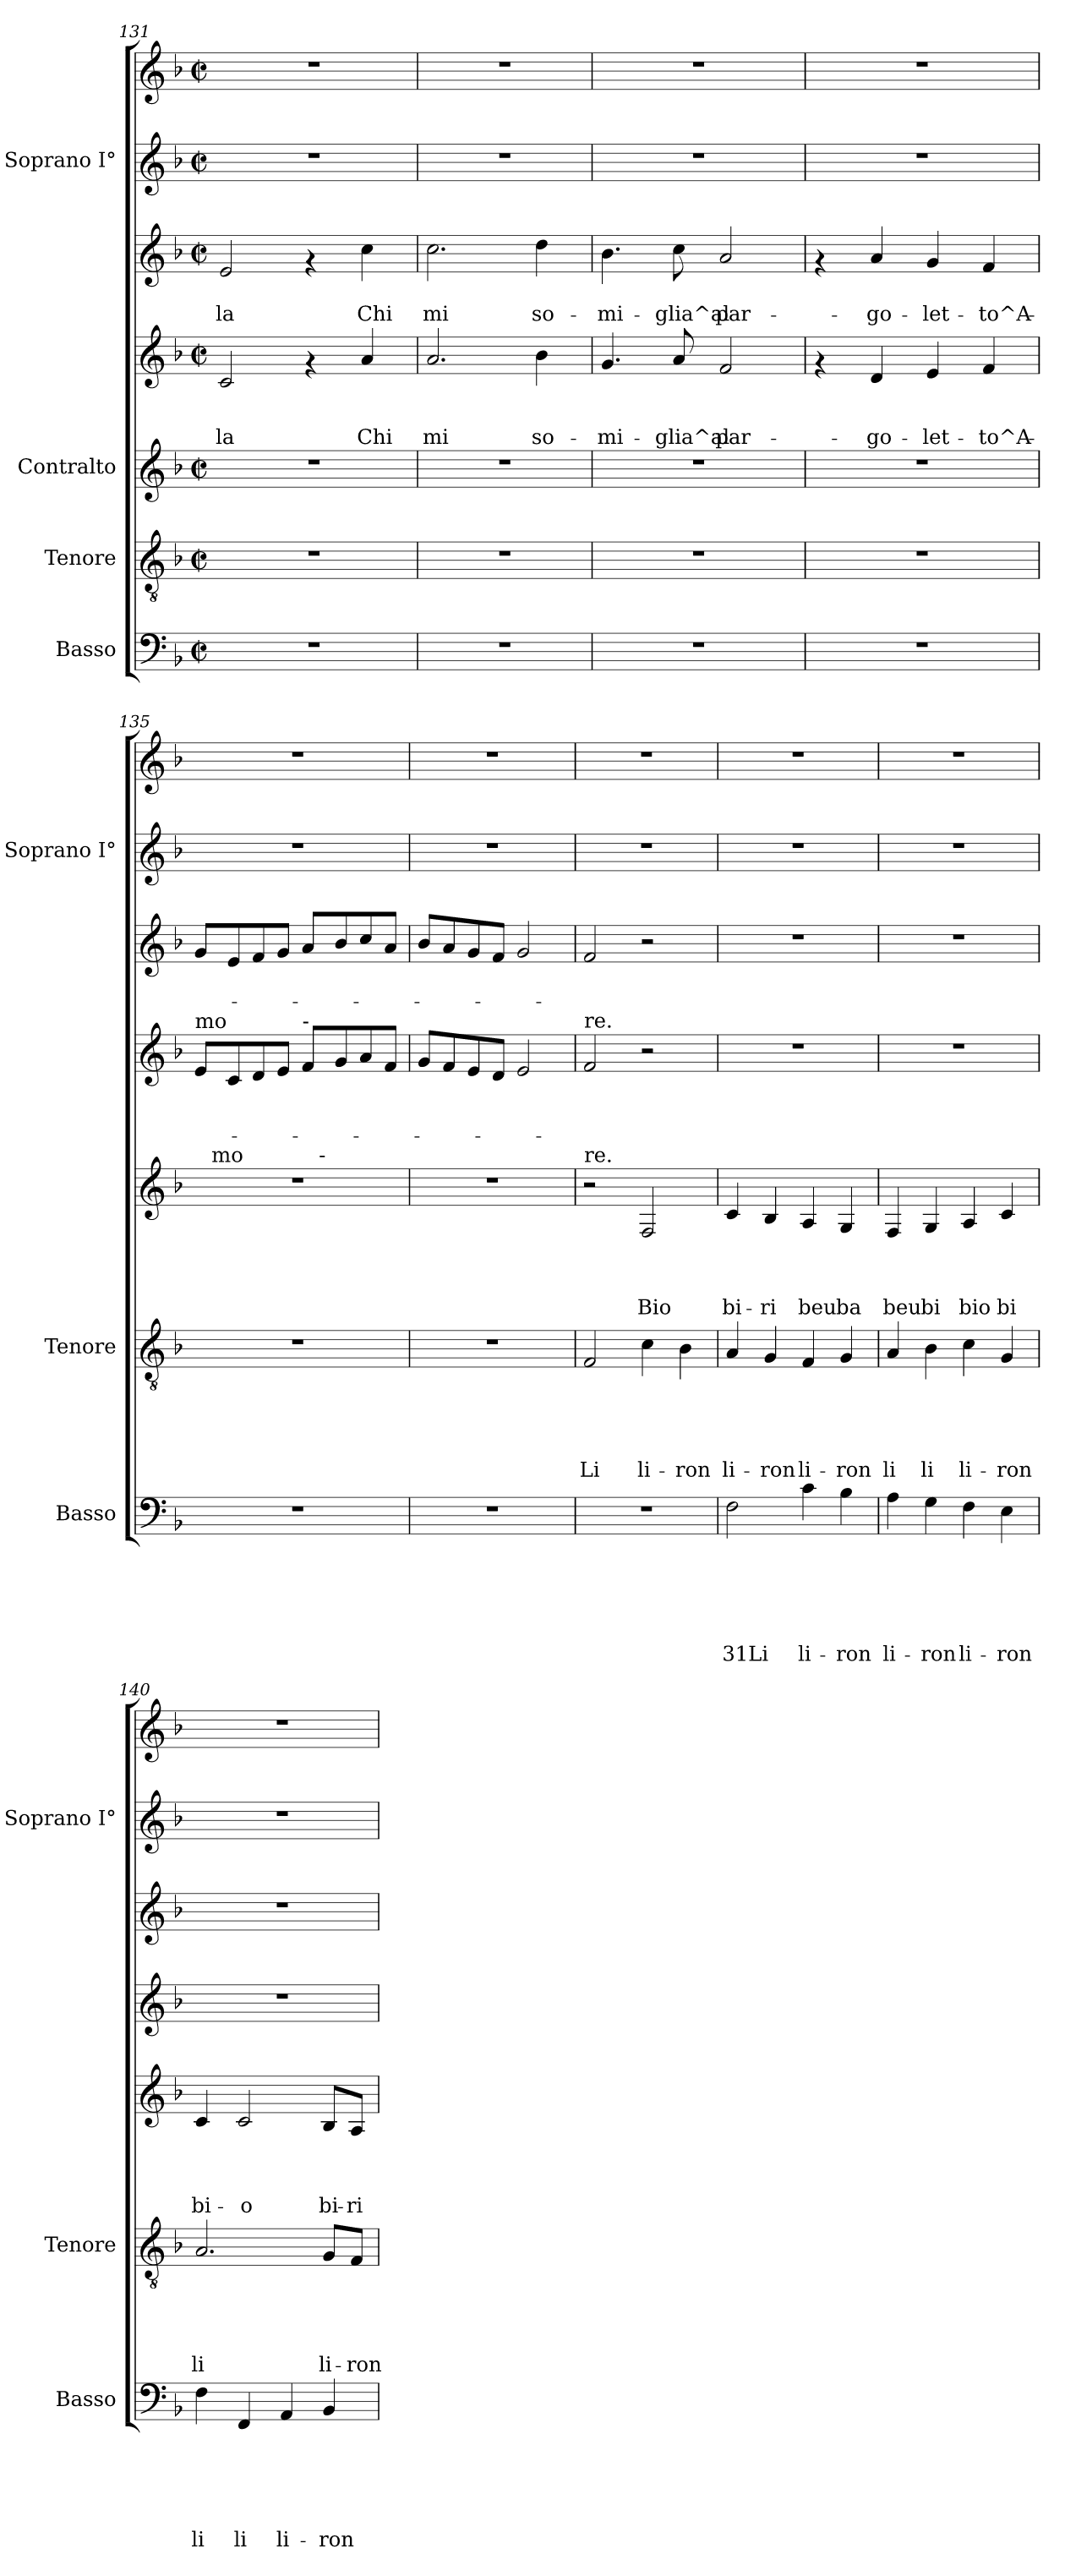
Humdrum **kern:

**kern	**text	**text	**text	**text	**text	**text	**kern	**text	**text	**text	**text	**text	**kern	**text	**text	**text	**text	**kern	**text	**text	**text	**kern	**text	**text	**kern	**kern
*part6	*part6	*part6	*part6	*part6	*part6	*part6	*part5	*part5	*part5	*part5	*part5	*part5	*part4	*part4	*part4	*part4	*part4	*part3	*part3	*part3	*part3	*part2	*part2	*part2	*part1	*part1
*staff7	*staff7	*staff7	*staff7	*staff7	*staff7	*staff7	*staff6	*staff6	*staff6	*staff6	*staff6	*staff6	*staff5	*staff5	*staff5	*staff5	*staff5	*staff4	*staff4	*staff4	*staff4	*staff3	*staff3	*staff3	*staff2	*staff1
*I"Basso	*	*	*	*	*	*	*I"Tenore	*	*	*	*	*	*I"Contralto	*	*	*	*	*	*	*	*	*	*	*	*I"Soprano I°	*
*I'Basso	*	*	*	*	*	*	*I'Tenore	*	*	*	*	*	*	*	*	*	*	*	*	*	*	*	*	*	*I'Soprano I°	*
*clefF4	*	*	*	*	*	*	*clefGv2	*	*	*	*	*	*clefG2	*	*	*	*	*clefG2	*	*	*	*clefG2	*	*	*clefG2	*clefG2
*k[b-]	*	*	*	*	*	*	*k[b-]	*	*	*	*	*	*k[b-]	*	*	*	*	*k[b-]	*	*	*	*k[b-]	*	*	*k[b-]	*k[b-]
*F:	*	*	*	*	*	*	*F:	*	*	*	*	*	*F:	*	*	*	*	*F:	*	*	*	*F:	*	*	*F:	*F:
*M2/2	*	*	*	*	*	*	*M2/2	*	*	*	*	*	*M2/2	*	*	*	*	*M2/2	*	*	*	*M2/2	*	*	*M2/2	*M2/2
*met(c|)	*	*	*	*	*	*	*met(c|)	*	*	*	*	*	*met(c|)	*	*	*	*	*met(c|)	*	*	*	*met(c|)	*	*	*met(c|)	*met(c|)
=131	=131	=131	=131	=131	=131	=131	=131	=131	=131	=131	=131	=131	=131	=131	=131	=131	=131	=131	=131	=131	=131	=131	=131	=131	=131	=131
!	!	!	!	!	!	!	!	!	!	!	!	!	!	!	!	!	!	!	!	!	!LO:LY:b	!	!	!LO:LY:b	!	!
1r	.	.	.	.	.	.	1r	.	.	.	.	.	1r	.	.	.	.	2c/	.	.	-la	2e/	.	-la	1r	1r
.	.	.	.	.	.	.	.	.	.	.	.	.	.	.	.	.	.	4rf	.	.	.	4rf	.	.	.	.
!	!	!	!	!	!	!	!	!	!	!	!	!	!	!	!	!	!	!	!	!	!LO:LY:b	!	!	!LO:LY:b	!	!
.	.	.	.	.	.	.	.	.	.	.	.	.	.	.	.	.	.	4a/	.	.	Chi	4cc\	.	Chi	.	.
=132	=132	=132	=132	=132	=132	=132	=132	=132	=132	=132	=132	=132	=132	=132	=132	=132	=132	=132	=132	=132	=132	=132	=132	=132	=132	=132
!	!	!	!	!	!	!	!	!	!	!	!	!	!	!	!	!	!	!	!	!	!LO:LY:b	!	!	!LO:LY:b	!	!
1r	.	.	.	.	.	.	1r	.	.	.	.	.	1r	.	.	.	.	2.a/	.	.	mi	2.cc\	.	mi	1r	1r
!	!	!	!	!	!	!	!	!	!	!	!	!	!	!	!	!	!	!	!	!	!LO:LY:b	!	!	!LO:LY:b	!	!
.	.	.	.	.	.	.	.	.	.	.	.	.	.	.	.	.	.	4b-\	.	.	so-	4dd\	.	so-	.	.
=133	=133	=133	=133	=133	=133	=133	=133	=133	=133	=133	=133	=133	=133	=133	=133	=133	=133	=133	=133	=133	=133	=133	=133	=133	=133	=133
!	!	!	!	!	!	!	!	!	!	!	!	!	!	!	!	!	!	!	!	!	!LO:LY:b	!	!	!LO:LY:b	!	!
1r	.	.	.	.	.	.	1r	.	.	.	.	.	1r	.	.	.	.	4.g/	.	.	-mi-	4.b-\	.	-mi-	1r	1r
!	!	!	!	!	!	!	!	!	!	!	!	!	!	!	!	!	!	!	!	!	!LO:LY:b	!	!	!LO:LY:b	!	!
.	.	.	.	.	.	.	.	.	.	.	.	.	.	.	.	.	.	8a/	.	.	-glia^al	8cc\	.	-glia^al	.	.
!	!	!	!	!	!	!	!	!	!	!	!	!	!	!	!	!	!	!	!	!	!LO:LY:b	!	!	!LO:LY:b	!	!
.	.	.	.	.	.	.	.	.	.	.	.	.	.	.	.	.	.	2f/	.	.	par-	2a/	.	par-	.	.
=134	=134	=134	=134	=134	=134	=134	=134	=134	=134	=134	=134	=134	=134	=134	=134	=134	=134	=134	=134	=134	=134	=134	=134	=134	=134	=134
1r	.	.	.	.	.	.	1r	.	.	.	.	.	1r	.	.	.	.	4rf	.	.	.	4rf	.	.	1r	1r
!	!	!	!	!	!	!	!	!	!	!	!	!	!	!	!	!	!	!	!	!	!LO:LY:b	!	!	!LO:LY:b	!	!
.	.	.	.	.	.	.	.	.	.	.	.	.	.	.	.	.	.	4d/	.	.	-go-	4a/	.	-go-	.	.
!	!	!	!	!	!	!	!	!	!	!	!	!	!	!	!	!	!	!	!	!	!LO:LY:b	!	!	!LO:LY:b	!	!
.	.	.	.	.	.	.	.	.	.	.	.	.	.	.	.	.	.	4e/	.	.	-let-	4g/	.	-let-	.	.
!	!	!	!	!	!	!	!	!	!	!	!	!	!	!	!	!	!	!	!	!	!LO:LY:b	!	!	!LO:LY:b	!	!
.	.	.	.	.	.	.	.	.	.	.	.	.	.	.	.	.	.	4f/	.	.	-to^A-	4f/	.	-to^A-	.	.
!!LO:PB:g=z
=135	=135	=135	=135	=135	=135	=135	=135	=135	=135	=135	=135	=135	=135	=135	=135	=135	=135	=135	=135	=135	=135	=135	=135	=135	=135	=135
!	!	!	!	!	!	!	!	!	!	!	!	!	!	!	!	!	!	!LO:TX:a:t=mo	!	!	!	!	!	!	!	!
*	*	*	*	*	*	*	*	*	*	*	*	*	*^	*	*	*	*	*	*	*	*	*	*	*	*	*
*	*	*	*	*	*	*	*	*	*	*	*	*	*	*^	*	*	*	*	*	*	*	*	*	*	*	*	*
1r	.	.	.	.	.	.	1r	.	.	.	.	.	1r	16ryy	2ryy	.	.	.	.	8e/L	.	.	.	8g/L	.	.	1r	1r
!	!	!	!	!	!	!	!	!	!	!	!	!	!	!LO:TX:a:t=mo	!	!	!	!	!	!	!	!	!	!	!	!	!	!
.	.	.	.	.	.	.	.	.	.	.	.	.	.	2...ryy	.	.	.	.	.	.	.	.	.	.	.	.	.	.
.	.	.	.	.	.	.	.	.	.	.	.	.	.	.	.	.	.	.	.	8c/	.	.	.	8e/	.	.	.	.
.	.	.	.	.	.	.	.	.	.	.	.	.	.	.	.	.	.	.	.	8d/	.	.	.	8f/	.	.	.	.
.	.	.	.	.	.	.	.	.	.	.	.	.	.	.	.	.	.	.	.	8e/J	.	.	.	8g/J	.	.	.	.
!	!	!	!	!	!	!	!	!	!	!	!	!	!	!	!	!	!	!	!	!LO:TX:a:t=-	!	!	!	!	!	!	!	!
.	.	.	.	.	.	.	.	.	.	.	.	.	.	.	16ryy	.	.	.	.	8f/L	.	.	.	8a/L	.	.	.	.
!	!	!	!	!	!	!	!	!	!	!	!	!	!	!	!LO:TX:a:t=-	!	!	!	!	!	!	!	!	!	!	!	!	!
.	.	.	.	.	.	.	.	.	.	.	.	.	.	.	4..ryy	.	.	.	.	.	.	.	.	.	.	.	.	.
.	.	.	.	.	.	.	.	.	.	.	.	.	.	.	.	.	.	.	.	8g/	.	.	.	8b-/	.	.	.	.
.	.	.	.	.	.	.	.	.	.	.	.	.	.	.	.	.	.	.	.	8a/	.	.	.	8cc/	.	.	.	.
.	.	.	.	.	.	.	.	.	.	.	.	.	.	.	.	.	.	.	.	8f/J	.	.	.	8a/J	.	.	.	.
*	*	*	*	*	*	*	*	*	*	*	*	*	*v	*v	*v	*	*	*	*	*	*	*	*	*	*	*	*	*
=136	=136	=136	=136	=136	=136	=136	=136	=136	=136	=136	=136	=136	=136	=136	=136	=136	=136	=136	=136	=136	=136	=136	=136	=136	=136	=136
1r	.	.	.	.	.	.	1r	.	.	.	.	.	1r	.	.	.	.	8g/L	.	.	.	8b-/L	.	.	1r	1r
.	.	.	.	.	.	.	.	.	.	.	.	.	.	.	.	.	.	8f/	.	.	.	8a/	.	.	.	.
.	.	.	.	.	.	.	.	.	.	.	.	.	.	.	.	.	.	8e/	.	.	.	8g/	.	.	.	.
.	.	.	.	.	.	.	.	.	.	.	.	.	.	.	.	.	.	8d/J	.	.	.	8f/J	.	.	.	.
.	.	.	.	.	.	.	.	.	.	.	.	.	.	.	.	.	.	2e/	.	.	.	2g/	.	.	.	.
=137	=137	=137	=137	=137	=137	=137	=137	=137	=137	=137	=137	=137	=137	=137	=137	=137	=137	=137	=137	=137	=137	=137	=137	=137	=137	=137
!	!	!	!	!	!	!	!	!	!	!	!	!	!	!	!	!	!	!LO:TX:a:t=re.	!	!	!	!	!	!	!	!
!	!	!	!	!	!	!	!	!	!	!	!	!	!LO:TX:a:t=re.	!	!	!	!	!	!	!	!	!	!	!	!	!
!	!	!	!	!	!	!	!	!	!	!	!	!LO:LY:b	!	!	!	!	!	!	!	!	!	!	!	!	!	!
1r	.	.	.	.	.	.	2F/	.	.	.	.	Li	2r	.	.	.	.	2f/	.	.	.	2f/	.	.	1r	1r
!	!	!	!	!	!	!	!	!	!	!	!	!LO:LY:b	!	!	!	!	!LO:LY:b	!	!	!	!	!	!	!	!	!
.	.	.	.	.	.	.	4c\	.	.	.	.	li-	2F/	.	.	.	Bio	2r	.	.	.	2r	.	.	.	.
!	!	!	!	!	!	!	!	!	!	!	!	!LO:LY:b	!	!	!	!	!	!	!	!	!	!	!	!	!	!
.	.	.	.	.	.	.	4B-\	.	.	.	.	-ron	.	.	.	.	.	.	.	.	.	.	.	.	.	.
=138	=138	=138	=138	=138	=138	=138	=138	=138	=138	=138	=138	=138	=138	=138	=138	=138	=138	=138	=138	=138	=138	=138	=138	=138	=138	=138
!	!	!	!	!	!	!LO:LY:b	!	!	!	!	!	!LO:LY:b	!	!	!	!	!LO:LY:b	!	!	!	!	!	!	!	!	!
2F\	.	.	.	.	.	31Li	4A/	.	.	.	.	li-	4c/	.	.	.	bi-	1r	.	.	.	1r	.	.	1r	1r
!	!	!	!	!	!	!	!	!	!	!	!	!LO:LY:b	!	!	!	!	!LO:LY:b	!	!	!	!	!	!	!	!	!
.	.	.	.	.	.	.	4G/	.	.	.	.	-ron	4B-/	.	.	.	-ri	.	.	.	.	.	.	.	.	.
!	!	!	!	!	!	!LO:LY:b	!	!	!	!	!	!LO:LY:b	!	!	!	!	!LO:LY:b	!	!	!	!	!	!	!	!	!
4c\	.	.	.	.	.	li-	4F/	.	.	.	.	li-	4A/	.	.	.	beu	.	.	.	.	.	.	.	.	.
!	!	!	!	!	!	!LO:LY:b	!	!	!	!	!	!LO:LY:b	!	!	!	!	!LO:LY:b	!	!	!	!	!	!	!	!	!
4B-\	.	.	.	.	.	-ron	4G/	.	.	.	.	-ron	4G/	.	.	.	ba	.	.	.	.	.	.	.	.	.
=139	=139	=139	=139	=139	=139	=139	=139	=139	=139	=139	=139	=139	=139	=139	=139	=139	=139	=139	=139	=139	=139	=139	=139	=139	=139	=139
!	!	!	!	!	!	!LO:LY:b	!	!	!	!	!	!LO:LY:b	!	!	!	!	!LO:LY:b	!	!	!	!	!	!	!	!	!
4A\	.	.	.	.	.	li-	4A/	.	.	.	.	li	4F/	.	.	.	beu	1r	.	.	.	1r	.	.	1r	1r
!	!	!	!	!	!	!LO:LY:b	!	!	!	!	!	!LO:LY:b	!	!	!	!	!LO:LY:b	!	!	!	!	!	!	!	!	!
4G\	.	.	.	.	.	-ron	4B-\	.	.	.	.	li	4G/	.	.	.	bi	.	.	.	.	.	.	.	.	.
!	!	!	!	!	!	!LO:LY:b	!	!	!	!	!	!LO:LY:b	!	!	!	!	!LO:LY:b	!	!	!	!	!	!	!	!	!
4F\	.	.	.	.	.	li-	4c\	.	.	.	.	li-	4A/	.	.	.	bio	.	.	.	.	.	.	.	.	.
!	!	!	!	!	!	!LO:LY:b	!	!	!	!	!	!LO:LY:b	!	!	!	!	!LO:LY:b	!	!	!	!	!	!	!	!	!
4E\	.	.	.	.	.	-ron	4G/	.	.	.	.	-ron	4c/	.	.	.	bi	.	.	.	.	.	.	.	.	.
=140	=140	=140	=140	=140	=140	=140	=140	=140	=140	=140	=140	=140	=140	=140	=140	=140	=140	=140	=140	=140	=140	=140	=140	=140	=140	=140
!	!	!	!	!	!	!LO:LY:b	!	!	!	!	!	!LO:LY:b	!	!	!	!	!LO:LY:b	!	!	!	!	!	!	!	!	!
4F\	.	.	.	.	.	li	2.A/	.	.	.	.	li	4c/	.	.	.	bi-	1r	.	.	.	1r	.	.	1r	1r
!	!	!	!	!	!	!LO:LY:b	!	!	!	!	!	!	!	!	!	!	!LO:LY:b	!	!	!	!	!	!	!	!	!
4FF/	.	.	.	.	.	li	.	.	.	.	.	.	2c/	.	.	.	-o	.	.	.	.	.	.	.	.	.
!	!	!	!	!	!	!LO:LY:b	!	!	!	!	!	!	!	!	!	!	!	!	!	!	!	!	!	!	!	!
4AA/	.	.	.	.	.	li-	.	.	.	.	.	.	.	.	.	.	.	.	.	.	.	.	.	.	.	.
!	!	!	!	!	!	!LO:LY:b	!	!	!	!	!	!LO:LY:b	!	!	!	!	!LO:LY:b	!	!	!	!	!	!	!	!	!
4BB-/	.	.	.	.	.	-ron	8G/L	.	.	.	.	li-	8B-/L	.	.	.	bi-	.	.	.	.	.	.	.	.	.
!	!	!	!	!	!	!	!	!	!	!	!	!LO:LY:b	!	!	!	!	!LO:LY:b	!	!	!	!	!	!	!	!	!
.	.	.	.	.	.	.	8F/J	.	.	.	.	-ron	8A/J	.	.	.	-ri	.	.	.	.	.	.	.	.	.
=	=	=	=	=	=	=	=	=	=	=	=	=	=	=	=	=	=	=	=	=	=	=	=	=	=	=
*-	*-	*-	*-	*-	*-	*-	*-	*-	*-	*-	*-	*-	*-	*-	*-	*-	*-	*-	*-	*-	*-	*-	*-	*-	*-	*-
